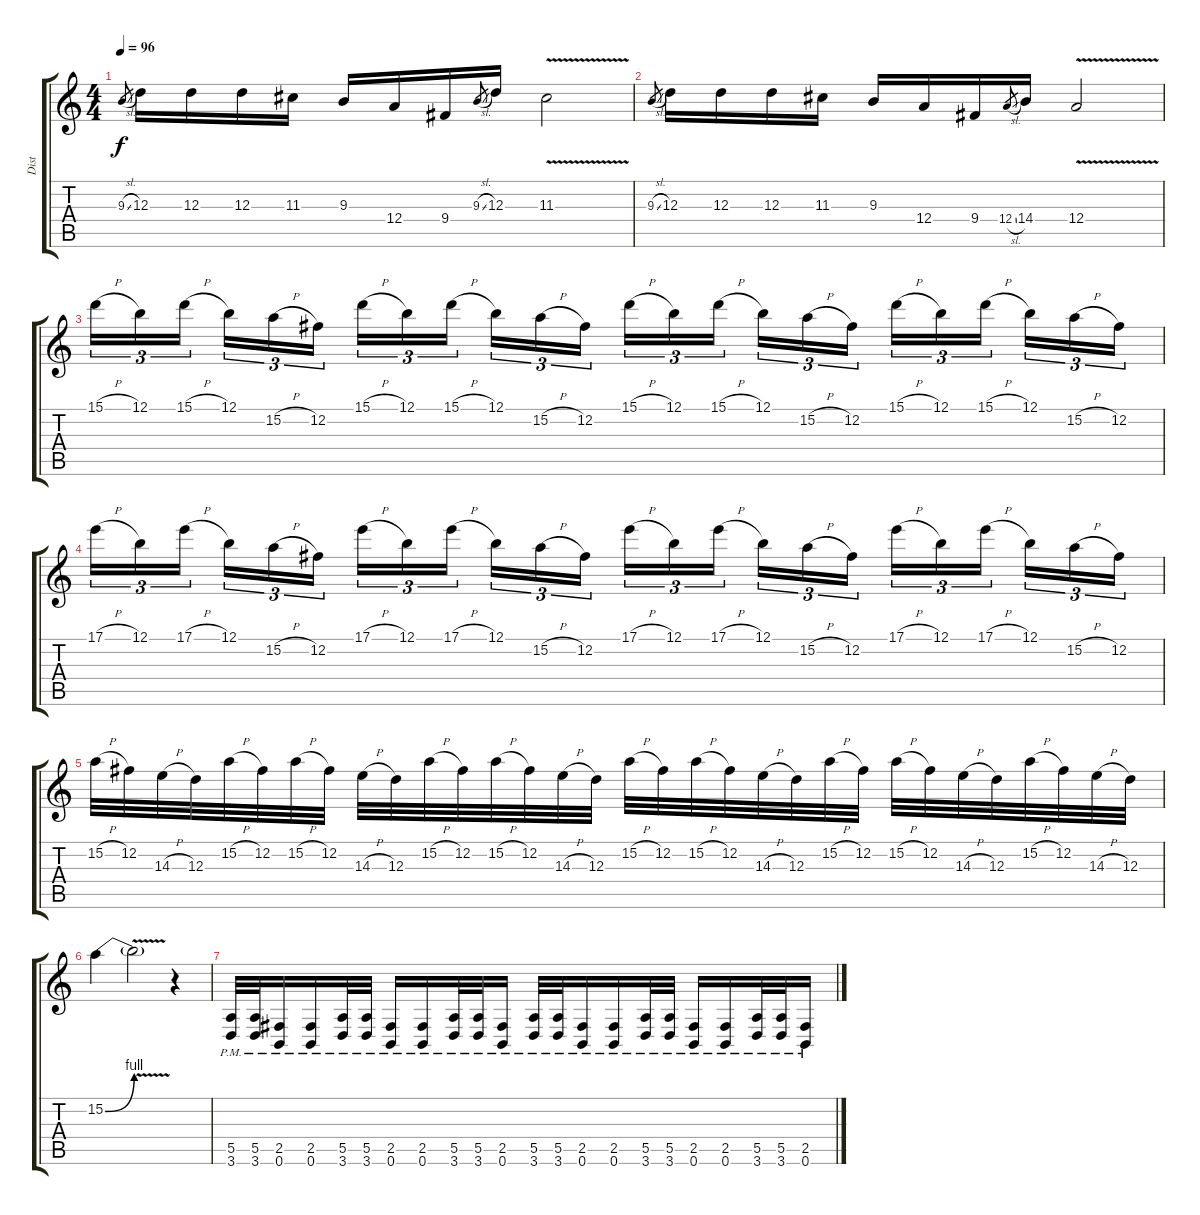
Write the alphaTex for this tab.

\track ("Dist" "Dist") {instrument distortionguitar}
\staff {score tabs}
\tuning (B3 Gb3 D3 A2 E2 B1) {hide}
\ts (4 4)
\tempo 96
\clef g2
\ks c
9.3{sl}.8{gr dy f} 12.3.16 12.3.16 12.3.16 11.3.16 9.3.16 12.4.16 9.4.16 9.3{sl}.8{gr} 12.3.16 11.3{v}.2 |
9.3{sl}.8{gr} 12.3.16 12.3.16 12.3.16 11.3.16 9.3.16 12.4.16 9.4.16 12.4{sl}.8{gr} 14.4.16 12.4{v}.2 |
15.1{h}.16{tu (3 2)} 12.1.16{tu (3 2)} 15.1{h}.16{tu (3 2)} 12.1.16{tu (3 2)} 15.2{h}.16{tu (3 2)} 12.2.16{tu (3 2)} 15.1{h}.16{tu (3 2)} 12.1.16{tu (3 2)} 15.1{h}.16{tu (3 2)} 12.1.16{tu (3 2)} 15.2{h}.16{tu (3 2)} 12.2.16{tu (3 2)} 15.1{h}.16{tu (3 2)} 12.1.16{tu (3 2)} 15.1{h}.16{tu (3 2)} 12.1.16{tu (3 2)} 15.2{h}.16{tu (3 2)} 12.2.16{tu (3 2)} 15.1{h}.16{tu (3 2)} 12.1.16{tu (3 2)} 15.1{h}.16{tu (3 2)} 12.1.16{tu (3 2)} 15.2{h}.16{tu (3 2)} 12.2.16{tu (3 2)} |
17.1{h}.16{tu (3 2)} 12.1.16{tu (3 2)} 17.1{h}.16{tu (3 2)} 12.1.16{tu (3 2)} 15.2{h}.16{tu (3 2)} 12.2.16{tu (3 2)} 17.1{h}.16{tu (3 2)} 12.1.16{tu (3 2)} 17.1{h}.16{tu (3 2)} 12.1.16{tu (3 2)} 15.2{h}.16{tu (3 2)} 12.2.16{tu (3 2)} 17.1{h}.16{tu (3 2)} 12.1.16{tu (3 2)} 17.1{h}.16{tu (3 2)} 12.1.16{tu (3 2)} 15.2{h}.16{tu (3 2)} 12.2.16{tu (3 2)} 17.1{h}.16{tu (3 2)} 12.1.16{tu (3 2)} 17.1{h}.16{tu (3 2)} 12.1.16{tu (3 2)} 15.2{h}.16{tu (3 2)} 12.2.16{tu (3 2)} |
15.2{h}.32 12.2.32 14.3{h}.32 12.3.32 15.2{h}.32 12.2.32 15.2{h}.32 12.2.32 14.3{h}.32 12.3.32 15.2{h}.32 12.2.32 15.2{h}.32 12.2.32 14.3{h}.32 12.3.32 15.2{h}.32 12.2.32 15.2{h}.32 12.2.32 14.3{h}.32 12.3.32 15.2{h}.32 12.2.32 15.2{h}.32 12.2.32 14.3{h}.32 12.3.32 15.2{h}.32 12.2.32 14.3{h}.32 12.3.32 |
15.2{be (bend 0 0 60 4)}.4 15.2{v t}.2 r.4 |
(5.5{pm} 3.6{pm}).32 (5.5{pm} 3.6{pm}).32 (2.5{pm} 0.6{pm}).16 (2.5{pm} 0.6{pm}).16 (5.5{pm} 3.6{pm}).32 (5.5{pm} 3.6{pm}).32 (2.5{pm} 0.6{pm}).16 (2.5{pm} 0.6{pm}).16 (5.5{pm} 3.6{pm}).32 (5.5{pm} 3.6{pm}).32 (2.5{pm} 0.6{pm}).16 (5.5{pm} 3.6{pm}).32 (5.5{pm} 3.6{pm}).32 (2.5{pm} 0.6{pm}).16 (2.5{pm} 0.6{pm}).16 (5.5{pm} 3.6{pm}).32 (5.5{pm} 3.6{pm}).32 (2.5{pm} 0.6{pm}).16 (2.5{pm} 0.6{pm}).16 (5.5{pm} 3.6{pm}).32 (5.5{pm} 3.6{pm}).32 (2.5{pm} 0.6{pm}).16
